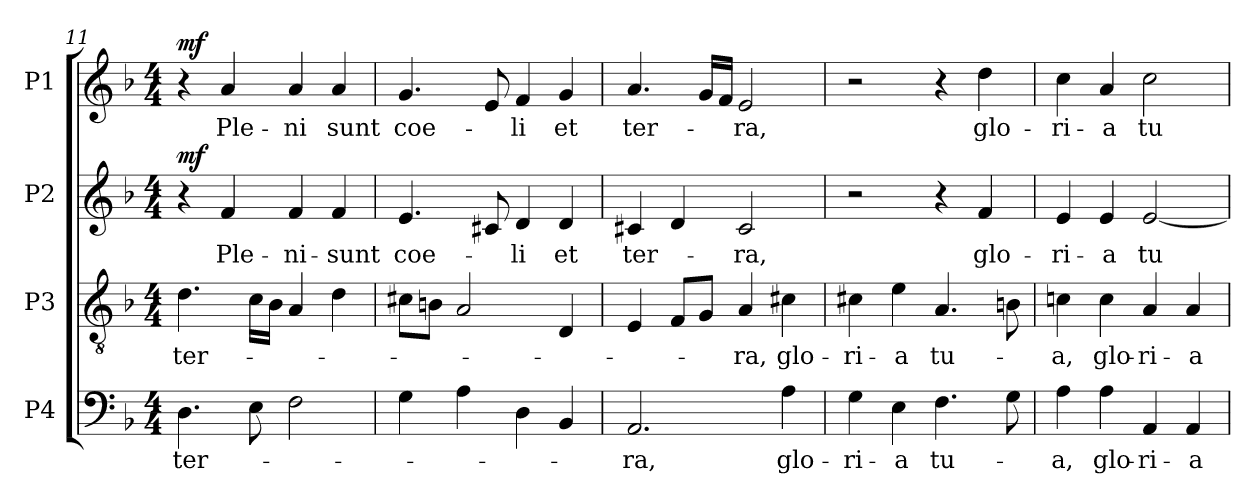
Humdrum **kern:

**kern	**text	**kern	**text	**kern	**text	**dynam	**kern	**text	**dynam
*part4	*part4	*part3	*part3	*part2	*part2	*part2	*part1	*part1	*part1
*staff4	*staff4	*staff3	*staff3	*staff2	*staff2	*staff2	*staff1	*staff1	*staff1
*I"P4	*	*I"P3	*	*I"P2	*	*	*I"P1	*	*
!!LO:LB:g=z
*clefF4	*	*clefGv2	*	*clefG2	*	*	*clefG2	*	*
*	*	*ITrd7c12	*	*	*	*	*	*	*
*k[b-]	*	*k[b-]	*	*k[b-]	*	*	*k[b-]	*	*
*F:	*	*F:	*	*F:	*	*	*F:	*	*
*M4/4	*	*M4/4	*	*M4/4	*	*	*M4/4	*	*
=11	=11	=11	=11	=11	=11	=11	=11	=11	=11
!	!LO:LY:b:color=#000000	!	!	!	!	!	!	!	!
!	!	!	!LO:LY:b:color=#000000	!	!	!	!	!	!
4.Di\	ter-	4.Di\	ter-	4r	.	mf	4r	.	mf
!	!	!	!	!	!LO:LY:b:color=#000000	!	!	!	!
!	!	!	!	!	!	!	!	!LO:LY:b:color=#000000	!
.	.	.	.	4fi/	Ple-	.	4ai/	Ple-	.
8Ei\	.	16Ci\LL	.	.	.	.	.	.	.
.	.	16BB-i\JJ	.	.	.	.	.	.	.
!	!	!	!	!	!LO:LY:b:color=#000000	!	!	!	!
!	!	!	!	!	!	!	!	!LO:LY:b:color=#000000	!
2Fi\	.	4AAi/	.	4fi/	-ni-	.	4ai/	-ni	.
!	!	!	!	!	!LO:LY:b:color=#000000	!	!	!	!
!	!	!	!	!	!	!	!	!LO:LY:b:color=#000000	!
.	.	4Di\	.	4fi/	-sunt	.	4ai/	sunt	.
=12	=12	=12	=12	=12	=12	=12	=12	=12	=12
!	!	!	!	!	!LO:LY:b:color=#000000	!	!	!	!
!	!	!	!	!	!	!	!	!LO:LY:b:color=#000000	!
4Gi\	.	8C#Xi\L	.	4.ei/	coe-	.	4.gi/	coe-	.
.	.	8BBni\J	.	.	.	.	.	.	.
4Ai\	.	2AAi/	.	.	.	.	.	.	.
.	.	.	.	8c#Xi/	.	.	8ei/	.	.
!	!	!	!	!	!LO:LY:b:color=#000000	!	!	!	!
!	!	!	!	!	!	!	!	!LO:LY:b:color=#000000	!
4Di\	.	.	.	4di/	-li	.	4fi/	-li	.
!	!	!	!	!	!LO:LY:b:color=#000000	!	!	!	!
!	!	!	!	!	!	!	!	!LO:LY:b:color=#000000	!
4BB-i/	.	4DDi/	.	4di/	et	.	4gi/	et	.
=13	=13	=13	=13	=13	=13	=13	=13	=13	=13
!	!LO:LY:b:color=#000000	!	!	!	!	!	!	!	!
!	!	!	!	!	!LO:LY:b:color=#000000	!	!	!	!
!	!	!	!	!	!	!	!	!LO:LY:b:color=#000000	!
2.AAi/	-ra,	4EEi/	.	4c#Xi/	ter-	.	4.ai/	ter-	.
.	.	8FFi/L	.	4di/	.	.	.	.	.
.	.	8GGi/J	.	.	.	.	16gi/LL	.	.
.	.	.	.	.	.	.	16fi/JJ	.	.
!	!	!	!LO:LY:b:color=#000000	!	!	!	!	!	!
!	!	!	!	!	!LO:LY:b:color=#000000	!	!	!	!
!	!	!	!	!	!	!	!	!LO:LY:b:color=#000000	!
.	.	4AAi/	-ra,	2c#i/	-ra,	.	2ei/	-ra,	.
!	!LO:LY:b:color=#000000	!	!	!	!	!	!	!	!
!	!	!	!LO:LY:b:color=#000000	!	!	!	!	!	!
4Ai\	glo-	4C#Xi\	glo-	.	.	.	.	.	.
=14	=14	=14	=14	=14	=14	=14	=14	=14	=14
!	!LO:LY:b:color=#000000	!	!	!	!	!	!	!	!
!	!	!	!LO:LY:b:color=#000000	!	!	!	!	!	!
4Gi\	-ri-	4C#Xi\	-ri-	2r	.	.	2r	.	.
!	!LO:LY:b:color=#000000	!	!	!	!	!	!	!	!
!	!	!	!LO:LY:b:color=#000000	!	!	!	!	!	!
4Ei\	-a	4Ei\	-a	.	.	.	.	.	.
!	!LO:LY:b:color=#000000	!	!	!	!	!	!	!	!
!	!	!	!LO:LY:b:color=#000000	!	!	!	!	!	!
4.Fi\	tu-	4.AAi/	tu-	4r	.	.	4r	.	.
!	!	!	!	!	!LO:LY:b:color=#000000	!	!	!	!
!	!	!	!	!	!	!	!	!LO:LY:b:color=#000000	!
.	.	.	.	4fi/	glo-	.	4ddi\	glo-	.
8Gi\	.	8BBni\	.	.	.	.	.	.	.
=15	=15	=15	=15	=15	=15	=15	=15	=15	=15
!	!LO:LY:b:color=#000000	!	!	!	!	!	!	!	!
!	!	!	!LO:LY:b:color=#000000	!	!	!	!	!	!
!	!	!	!	!	!LO:LY:b:color=#000000	!	!	!	!
!	!	!	!	!	!	!	!	!LO:LY:b:color=#000000	!
4Ai\	-a,	4Cni\	-a,	4ei/	-ri-	.	4cci\	-ri-	.
!	!LO:LY:b:color=#000000	!	!	!	!	!	!	!	!
!	!	!	!LO:LY:b:color=#000000	!	!	!	!	!	!
!	!	!	!	!	!LO:LY:b:color=#000000	!	!	!	!
!	!	!	!	!	!	!	!	!LO:LY:b:color=#000000	!
4Ai\	glo-	4Ci\	glo-	4ei/	-a	.	4ai/	-a	.
!	!LO:LY:b:color=#000000	!	!	!	!	!	!	!	!
!	!	!	!LO:LY:b:color=#000000	!	!	!	!	!	!
!	!	!	!	!	!LO:LY:b:color=#000000	!	!	!	!
!	!	!	!	!	!	!	!	!LO:LY:b:color=#000000	!
4AAi/	-ri-	4AAi/	-ri-	[2ei/	tu-	.	2cci\	tu-	.
!	!LO:LY:b:color=#000000	!	!	!	!	!	!	!	!
!	!	!	!LO:LY:b:color=#000000	!	!	!	!	!	!
4AAi/	-a	4AAi/	-a	.	.	.	.	.	.
=	=	=	=	=	=	=	=	=	=
*-	*-	*-	*-	*-	*-	*-	*-	*-	*-
